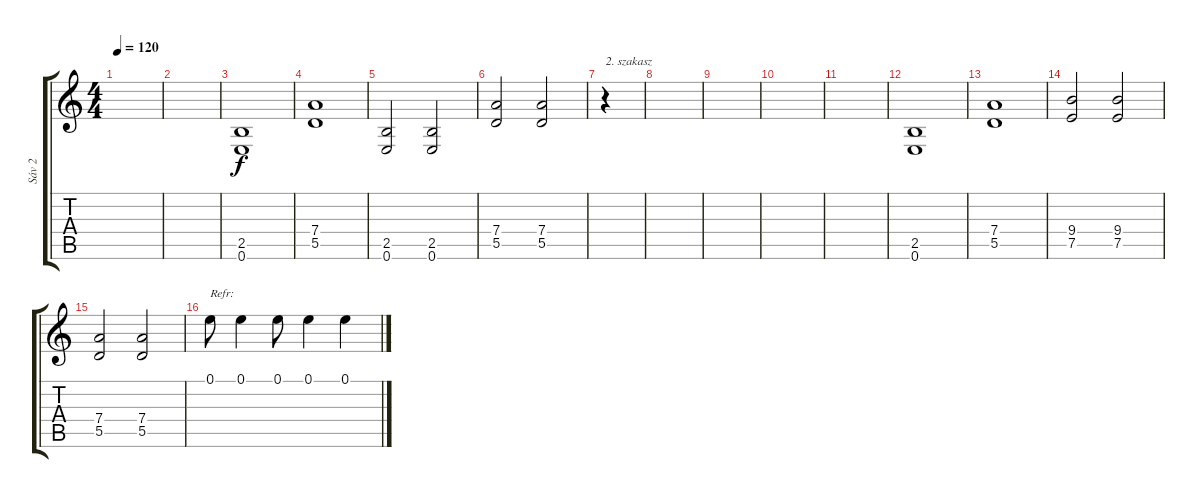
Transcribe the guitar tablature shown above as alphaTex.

\track ("Sáv 2" "Sáv 2") {instrument electricguitarclean}
\staff {score tabs}
\tuning (E4 B3 G3 D3 A2 E2) {hide}
\ts (4 4)
\tempo 120
\clef g2
\ks c
|
|
(2.5 0.6).1 |
(7.4 5.5).1 |
(2.5 0.6).2 (2.5 0.6).2 |
(7.4 5.5).2 (7.4 5.5).2 |
r.4{txt "2. szakasz"} |
|
|
|
|
(2.5 0.6).1 |
(7.4 5.5).1 |
(9.4 7.5).2 (9.4 7.5).2 |
(7.4 5.5).2 (7.4 5.5).2 |
0.1.8{txt "Refr:"} 0.1.4 0.1.8 0.1.4 0.1.4
